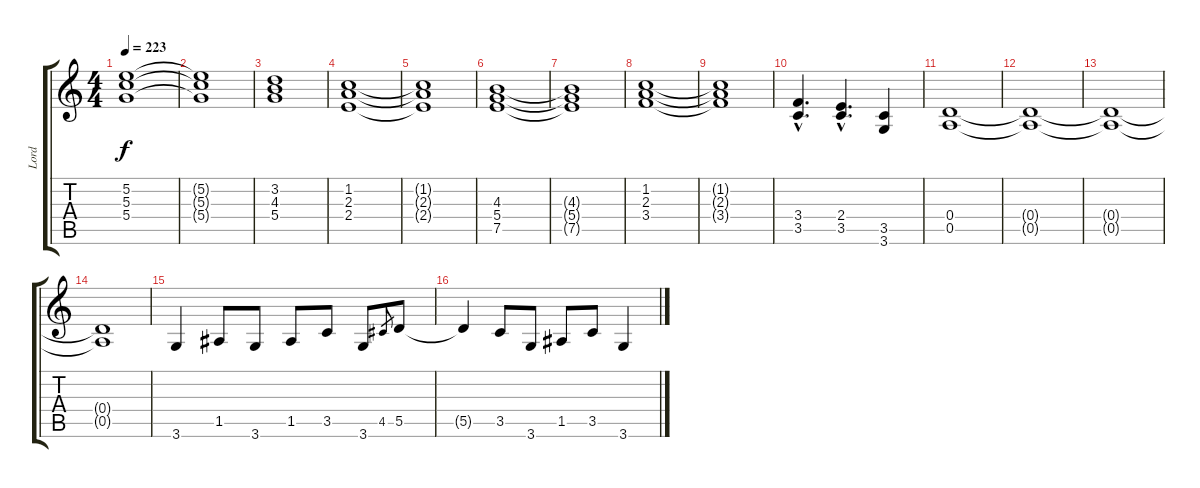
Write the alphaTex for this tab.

\track ("Lord" "Lord") {instrument rockorgan}
\staff {score tabs}
\tuning (E5 B4 G4 D4 A3 E3) {hide}
\ts (4 4)
\tempo 223
\clef g2
\ks c
(5.2{t} 5.3{t} 5.4{t}).1{dy f} |
(5.2{t} 5.3{t} 5.4{t}).1 |
(3.2 4.3 5.4).1 |
(1.2 2.3 2.4).1 |
(1.2{t} 2.3{t} 2.4{t}).1 |
(4.3 5.4 7.5).1 |
(4.3{t} 5.4{t} 7.5{t}).1 |
(1.2 2.3 3.4).1 |
(1.2{t} 2.3{t} 3.4{t}).1 |
(3.4{hac} 3.5{hac}).4{d} (2.4{hac} 3.5{hac}).4{d} (3.5 3.6).4 |
(0.4 0.5).1 |
(0.4{t} 0.5{t}).1 |
(0.4{t} 0.5{t}).1 |
(0.4{t} 0.5{t}).1 |
3.6.4 1.5.8 3.6.8 1.5.8 3.5.8 3.6.8 4.5.8{gr} 5.5.8 |
5.5{t}.4 3.5.8 3.6.8 1.5.8 3.5.8 3.6.4
